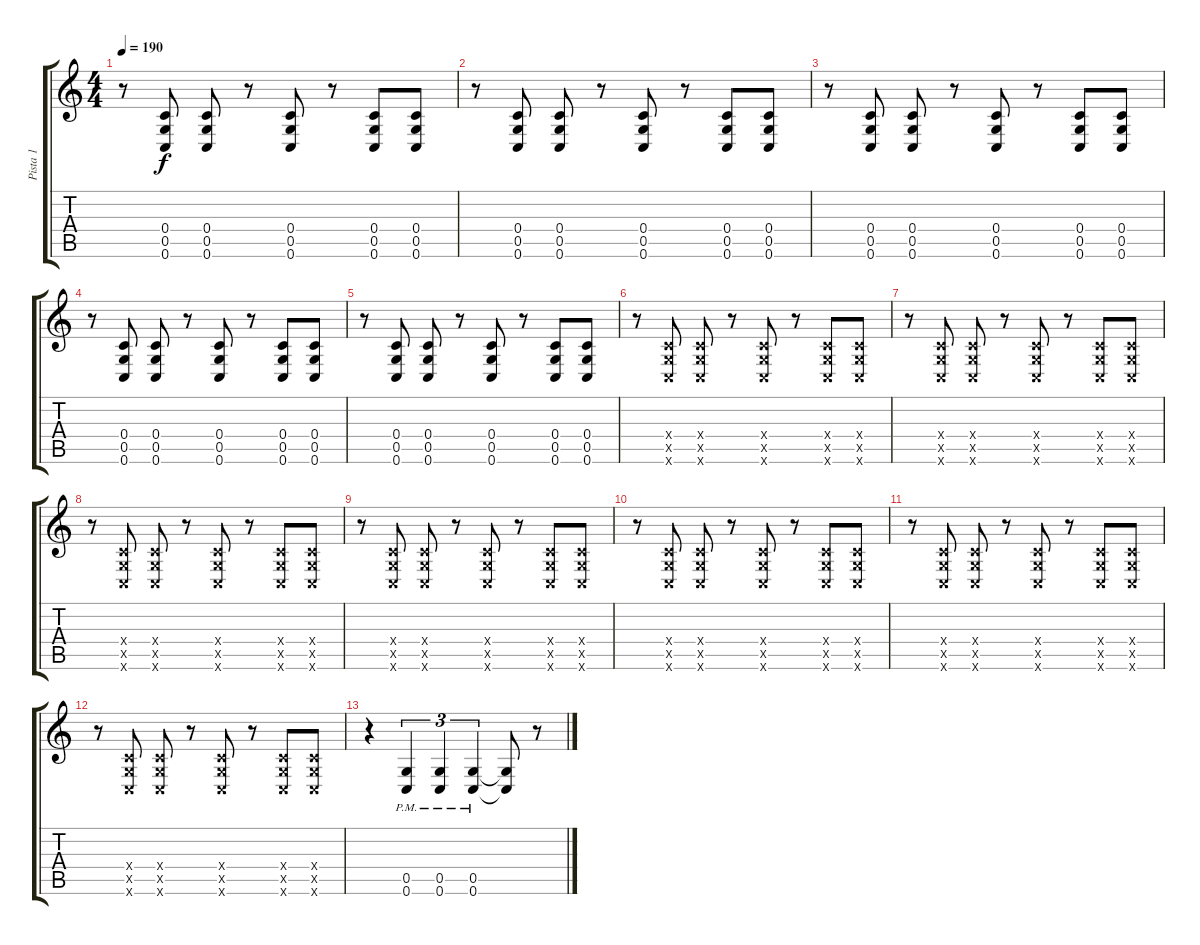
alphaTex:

\track ("Pista 1" "Pista 1") {instrument distortionguitar}
\staff {score tabs}
\tuning (D4 A3 F3 C3 G2 C2) {hide}
\ts (4 4)
\tempo 190
\clef g2
\ks c
r.8{dy f} (0.4 0.5 0.6).8 (0.4 0.5 0.6).8 r.8 (0.4 0.5 0.6).8 r.8 (0.4 0.5 0.6).8 (0.4 0.5 0.6).8 |
r.8 (0.4 0.5 0.6).8 (0.4 0.5 0.6).8 r.8 (0.4 0.5 0.6).8 r.8 (0.4 0.5 0.6).8 (0.4 0.5 0.6).8 |
r.8 (0.4 0.5 0.6).8 (0.4 0.5 0.6).8 r.8 (0.4 0.5 0.6).8 r.8 (0.4 0.5 0.6).8 (0.4 0.5 0.6).8 |
r.8 (0.4 0.5 0.6).8 (0.4 0.5 0.6).8 r.8 (0.4 0.5 0.6).8 r.8 (0.4 0.5 0.6).8 (0.4 0.5 0.6).8 |
r.8 (0.4 0.5 0.6).8 (0.4 0.5 0.6).8 r.8 (0.4 0.5 0.6).8 r.8 (0.4 0.5 0.6).8 (0.4 0.5 0.6).8 |
r.8 (0.4{x} 0.5{x} 0.6{x}).8 (0.4{x} 0.5{x} 0.6{x}).8 r.8 (0.4{x} 0.5{x} 0.6{x}).8 r.8 (0.4{x} 0.5{x} 0.6{x}).8 (0.4{x} 0.5{x} 0.6{x}).8 |
r.8 (0.4{x} 0.5{x} 0.6{x}).8 (0.4{x} 0.5{x} 0.6{x}).8 r.8 (0.4{x} 0.5{x} 0.6{x}).8 r.8 (0.4{x} 0.5{x} 0.6{x}).8 (0.4{x} 0.5{x} 0.6{x}).8 |
r.8 (0.4{x} 0.5{x} 0.6{x}).8 (0.4{x} 0.5{x} 0.6{x}).8 r.8 (0.4{x} 0.5{x} 0.6{x}).8 r.8 (0.4{x} 0.5{x} 0.6{x}).8 (0.4{x} 0.5{x} 0.6{x}).8 |
r.8 (0.4{x} 0.5{x} 0.6{x}).8 (0.4{x} 0.5{x} 0.6{x}).8 r.8 (0.4{x} 0.5{x} 0.6{x}).8 r.8 (0.4{x} 0.5{x} 0.6{x}).8 (0.4{x} 0.5{x} 0.6{x}).8 |
r.8 (0.4{x} 0.5{x} 0.6{x}).8 (0.4{x} 0.5{x} 0.6{x}).8 r.8 (0.4{x} 0.5{x} 0.6{x}).8 r.8 (0.4{x} 0.5{x} 0.6{x}).8 (0.4{x} 0.5{x} 0.6{x}).8 |
r.8 (0.4{x} 0.5{x} 0.6{x}).8 (0.4{x} 0.5{x} 0.6{x}).8 r.8 (0.4{x} 0.5{x} 0.6{x}).8 r.8 (0.4{x} 0.5{x} 0.6{x}).8 (0.4{x} 0.5{x} 0.6{x}).8 |
r.8 (0.4{x} 0.5{x} 0.6{x}).8 (0.4{x} 0.5{x} 0.6{x}).8 r.8 (0.4{x} 0.5{x} 0.6{x}).8 r.8 (0.4{x} 0.5{x} 0.6{x}).8 (0.4{x} 0.5{x} 0.6{x}).8 |
r.4 (0.5 0.6{pm}).4{tu (3 2)} (0.5{pm} 0.6{pm}).4{tu (3 2)} (0.5{pm} 0.6{pm}).4{tu (3 2)} (0.5{t} 0.6{t}).8 r.8
